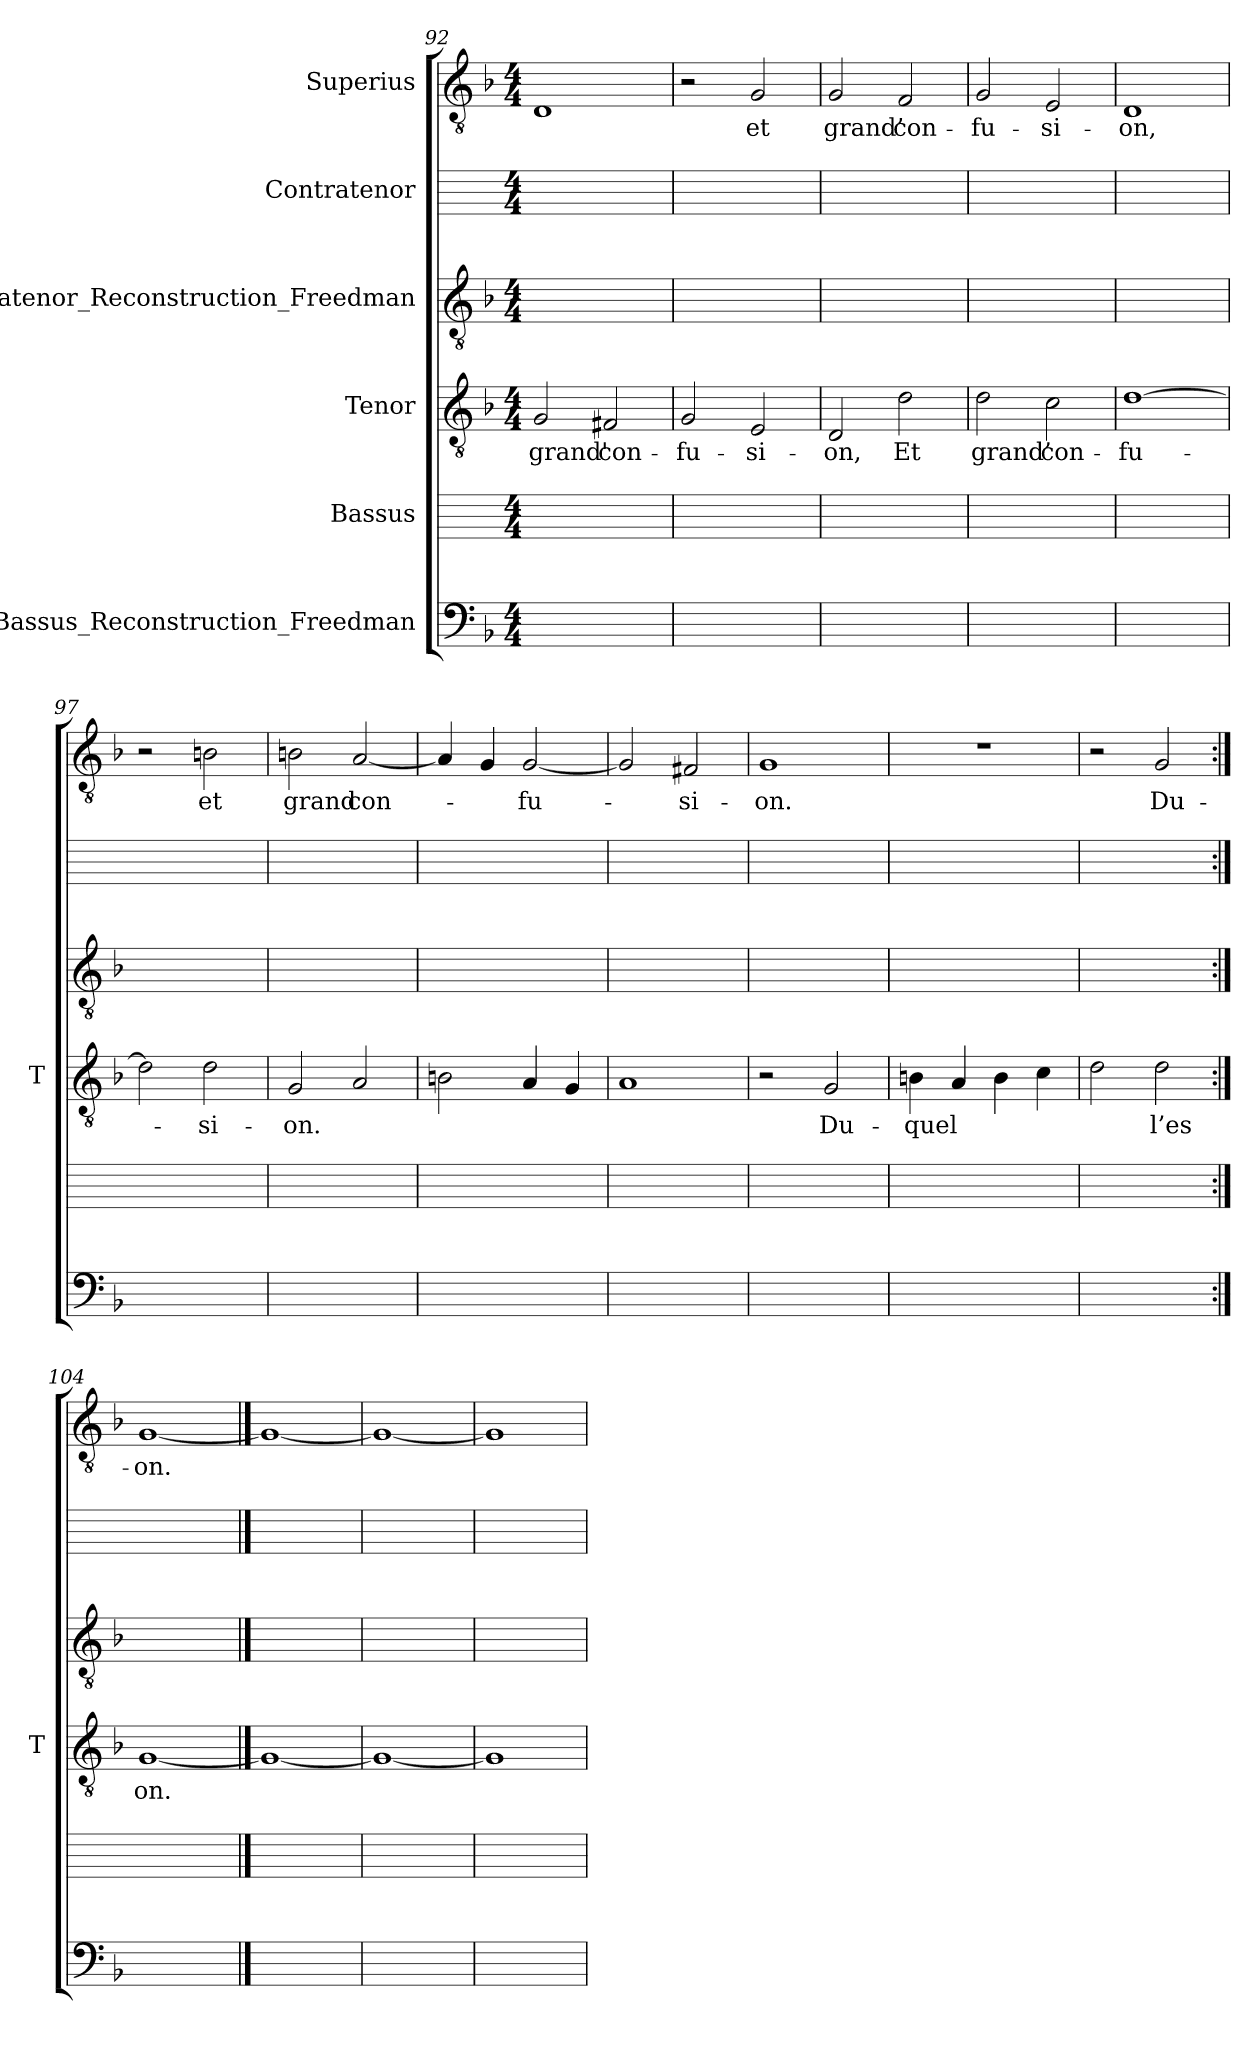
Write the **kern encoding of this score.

**kern	**kern	**kern	**text	**kern	**kern	**kern	**text
*part6	*part5	*part4	*part4	*part3	*part2	*part1	*part1
*staff6	*staff5	*staff4	*staff4	*staff3	*staff2	*staff1	*staff1
*I"Bassus_Reconstruction_Freedman	*I"Bassus	*I"Tenor	*	*I"Contratenor_Reconstruction_Freedman	*I"Contratenor	*I"Superius	*
*	*	*I'T	*	*	*	*	*
!!LO:PB:g=z
*clefF4	*	*clefGv2	*	*clefGv2	*	*clefGv2	*
*k[b-]	*	*k[b-]	*	*k[b-]	*	*k[b-]	*
*F:	*	*F:	*	*F:	*	*F:	*
*M4/4	*M4/4	*M4/4	*	*M4/4	*M4/4	*M4/4	*
=92	=92	=92	=92	=92	=92	=92	=92
1ryy	1ryy	2G	-grand'	1ryy	1ryy	1D	.
.	.	2F#X	con-	.	.	.	.
=93	=93	=93	=93	=93	=93	=93	=93
1ryy	1ryy	2G	fu-	1ryy	1ryy	2r	.
.	.	2E	si-	.	.	2G	-et
=94	=94	=94	=94	=94	=94	=94	=94
1ryy	1ryy	2D	-on,	1ryy	1ryy	2G	-grand’
.	.	2d	-Et	.	.	2F	con-
=95	=95	=95	=95	=95	=95	=95	=95
1ryy	1ryy	2d	-grand’	1ryy	1ryy	2G	fu-
.	.	2c	con-	.	.	2E	si-
=96	=96	=96	=96	=96	=96	=96	=96
1ryy	1ryy	[1d	fu-	1ryy	1ryy	1D	-on,
=97	=97	=97	=97	=97	=97	=97	=97
1ryy	1ryy	2d]	.	1ryy	1ryy	2r	.
.	.	2d	si-	.	.	2B	-et
=98	=98	=98	=98	=98	=98	=98	=98
1ryy	1ryy	2G	-on.	1ryy	1ryy	2B	-grand
.	.	2A	.	.	.	[2A	con-
=99	=99	=99	=99	=99	=99	=99	=99
1ryy	1ryy	2B	.	1ryy	1ryy	4A]	.
.	.	.	.	.	.	4G	.
.	.	4A	.	.	.	[2G	fu-
.	.	4G	.	.	.	.	.
=100	=100	=100	=100	=100	=100	=100	=100
1ryy	1ryy	1A	.	1ryy	1ryy	2G]	.
.	.	.	.	.	.	2F#X	si-
=101	=101	=101	=101	=101	=101	=101	=101
1ryy	1ryy	2r	.	1ryy	1ryy	1G	-on.
.	.	2G	Du-	.	.	.	.
=102	=102	=102	=102	=102	=102	=102	=102
1ryy	1ryy	4B	-quel	1ryy	1ryy	1r	.
.	.	4A	.	.	.	.	.
.	.	4B	.	.	.	.	.
.	.	4c	.	.	.	.	.
=103	=103	=103	=103	=103	=103	=103	=103
1ryy	1ryy	2d	.	1ryy	1ryy	2r	.
.	.	2d	-l’es	.	.	2G	Du-
=104:|!	=104:|!	=104:|!	=104:|!	=104:|!	=104:|!	=104:|!	=104:|!
1ryy	1ryy	[1G	-on.	1ryy	1ryy	[1G	-on.
==105	==105	==105	==105	==105	==105	==105	==105
1ryy	1ryy	1G_	.	1ryy	1ryy	1G_	.
=106	=106	=106	=106	=106	=106	=106	=106
1ryy	1ryy	1G_	.	1ryy	1ryy	1G_	.
=107	=107	=107	=107	=107	=107	=107	=107
1ryy	1ryy	1G]	.	1ryy	1ryy	1G]	.
=	=	=	=	=	=	=	=
*-	*-	*-	*-	*-	*-	*-	*-
